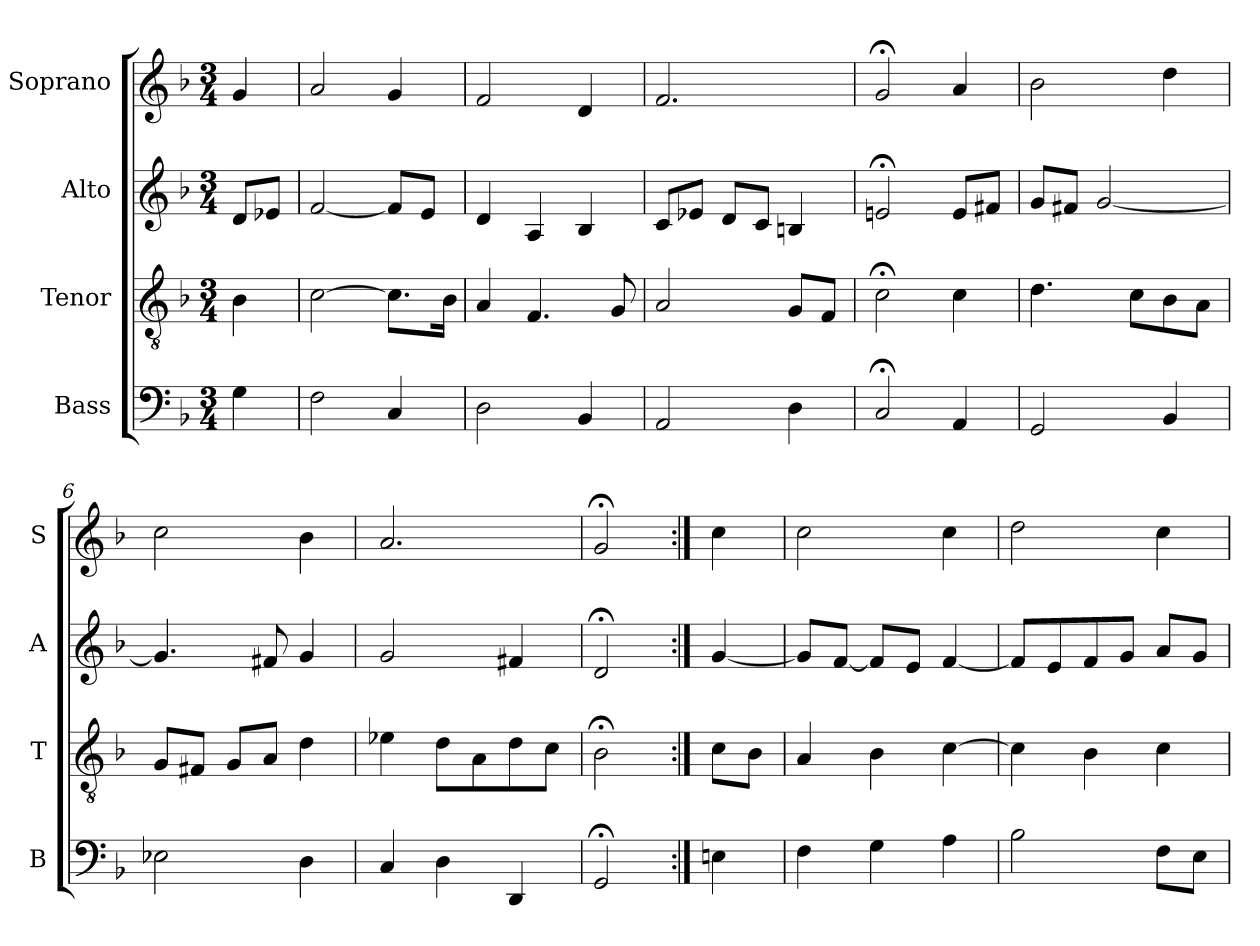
**kern	**kern	**kern	**kern
*part4	*part3	*part2	*part1
*staff4	*staff3	*staff2	*staff1
*I"Bass	*I"Tenor	*I"Alto	*I"Soprano
*I'B	*I'T	*I'A	*I'S
*clefF4	*clefGv2	*clefG2	*clefG2
*k[b-]	*k[b-]	*k[b-]	*k[b-]
*G:dor	*G:dor	*G:dor	*G:dor
*M3/4	*M3/4	*M3/4	*M3/4
*MM100	*MM100	*MM100	*MM100
=	=	=	=
4G	4B-	8dL	4g
.	.	8e-XJ	.
=1	=1	=1	=1
2F	[2c	[2f	2a
4C	8.cL]	8fL]	4g
.	.	8eJ	.
.	16B-Jk	.	.
=2	=2	=2	=2
2D	4A	4d	2f
.	4.F	4A	.
4BB-	.	4B-	4d
.	8G	.	.
=3	=3	=3	=3
2AA	2A	8cL	2.f
.	.	8e-XJ	.
.	.	8dL	.
.	.	8cJ	.
4D	8GL	4Bn	.
.	8FJ	.	.
=4	=4	=4	=4
2C;<	2c;<	2en;<	2g;<
4AA	4c	8eL	4a
.	.	8f#XJ	.
=5	=5	=5	=5
2GG	4.d	8gL	2b-
.	.	8f#XJ	.
.	.	[2g	.
.	8cL	.	.
4BB-	8B-	.	4dd
.	8AJ	.	.
=6	=6	=6	=6
2E-X	8GL	4.g]	2cc
.	8F#XJ	.	.
.	8GL	.	.
.	8AJ	8f#X	.
4D	4d	4g	4b-
=7	=7	=7	=7
4C	4e-X	2g	2.a
4D	8dL	.	.
.	8A	.	.
4DD	8d	4f#X	.
.	8cJ	.	.
=8	=8	=8	=8
2GG;<	2B-;<i	2d;<	2g;<i
=:|!	=:|!	=:|!	=:|!
4En	8ciL	[4g	4cci
.	8B-J	.	.
=9	=9	=9	=9
4F	4A	8gL]	2cc
.	.	[8fJ	.
4G	4B-	8fL]	.
.	.	8eJ	.
4A	[4c	[4f	4cc
=10	=10	=10	=10
2B-	4c]	8fL]	2dd
.	.	8e	.
.	4B-	8f	.
.	.	8gJ	.
8FL	4c	8aL	4cc
8EJ	.	8gJ	.
=	=	=	=
*-	*-	*-	*-
